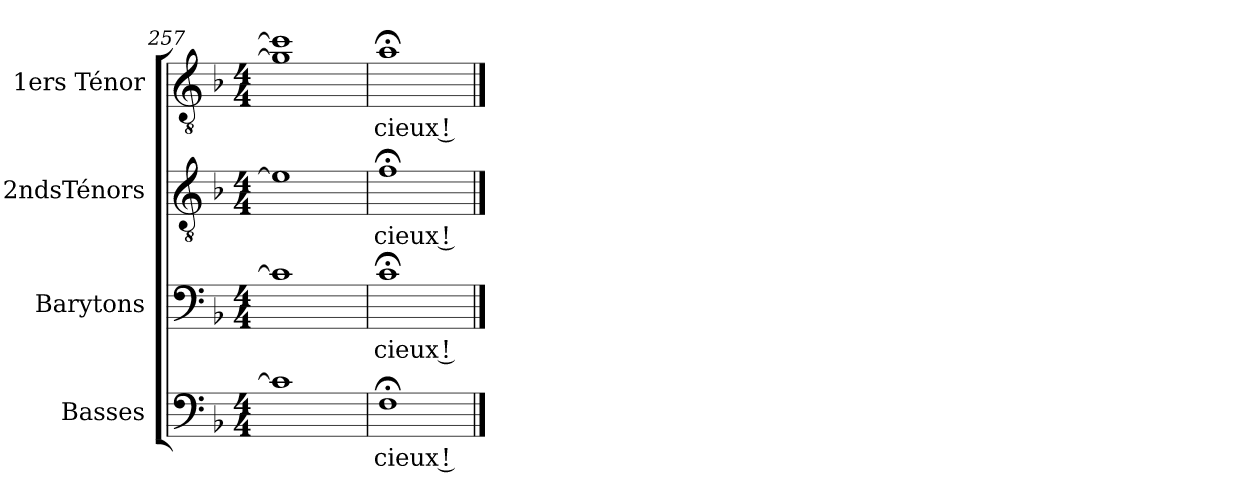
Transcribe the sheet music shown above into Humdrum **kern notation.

**kern	**text	**kern	**text	**kern	**text	**kern	**text
*part4	*part4	*part3	*part3	*part2	*part2	*part1	*part1
*staff4	*staff4	*staff3	*staff3	*staff2	*staff2	*staff1	*staff1
*I"Basses	*	*I"Barytons	*	*I"2ndsTénors	*	*I"1ers Ténor	*
*I'Bas.	*	*I'Bar.	*	*I'T.	*	*I'T.	*
*clefF4	*	*clefF4	*	*clefGv2	*	*clefGv2	*
*k[b-]	*	*k[b-]	*	*k[b-]	*	*k[b-]	*
*F:	*	*F:	*	*F:	*	*F:	*
*M4/4	*	*M4/4	*	*M4/4	*	*M4/4	*
=257	=257	=257	=257	=257	=257	=257	=257
1c]	.	1c]	.	1e]	.	1g] 1cc]	.
=258	=258	=258	=258	=258	=258	=258	=258
!	!LO:LY:b	!	!LO:LY:b	!	!LO:LY:b	!	!LO:LY:b
1F;<	cieux !	1c;<	cieux !	1f;<	cieux !	1a;<	cieux !
==	==	==	==	==	==	==	==
*-	*-	*-	*-	*-	*-	*-	*-
